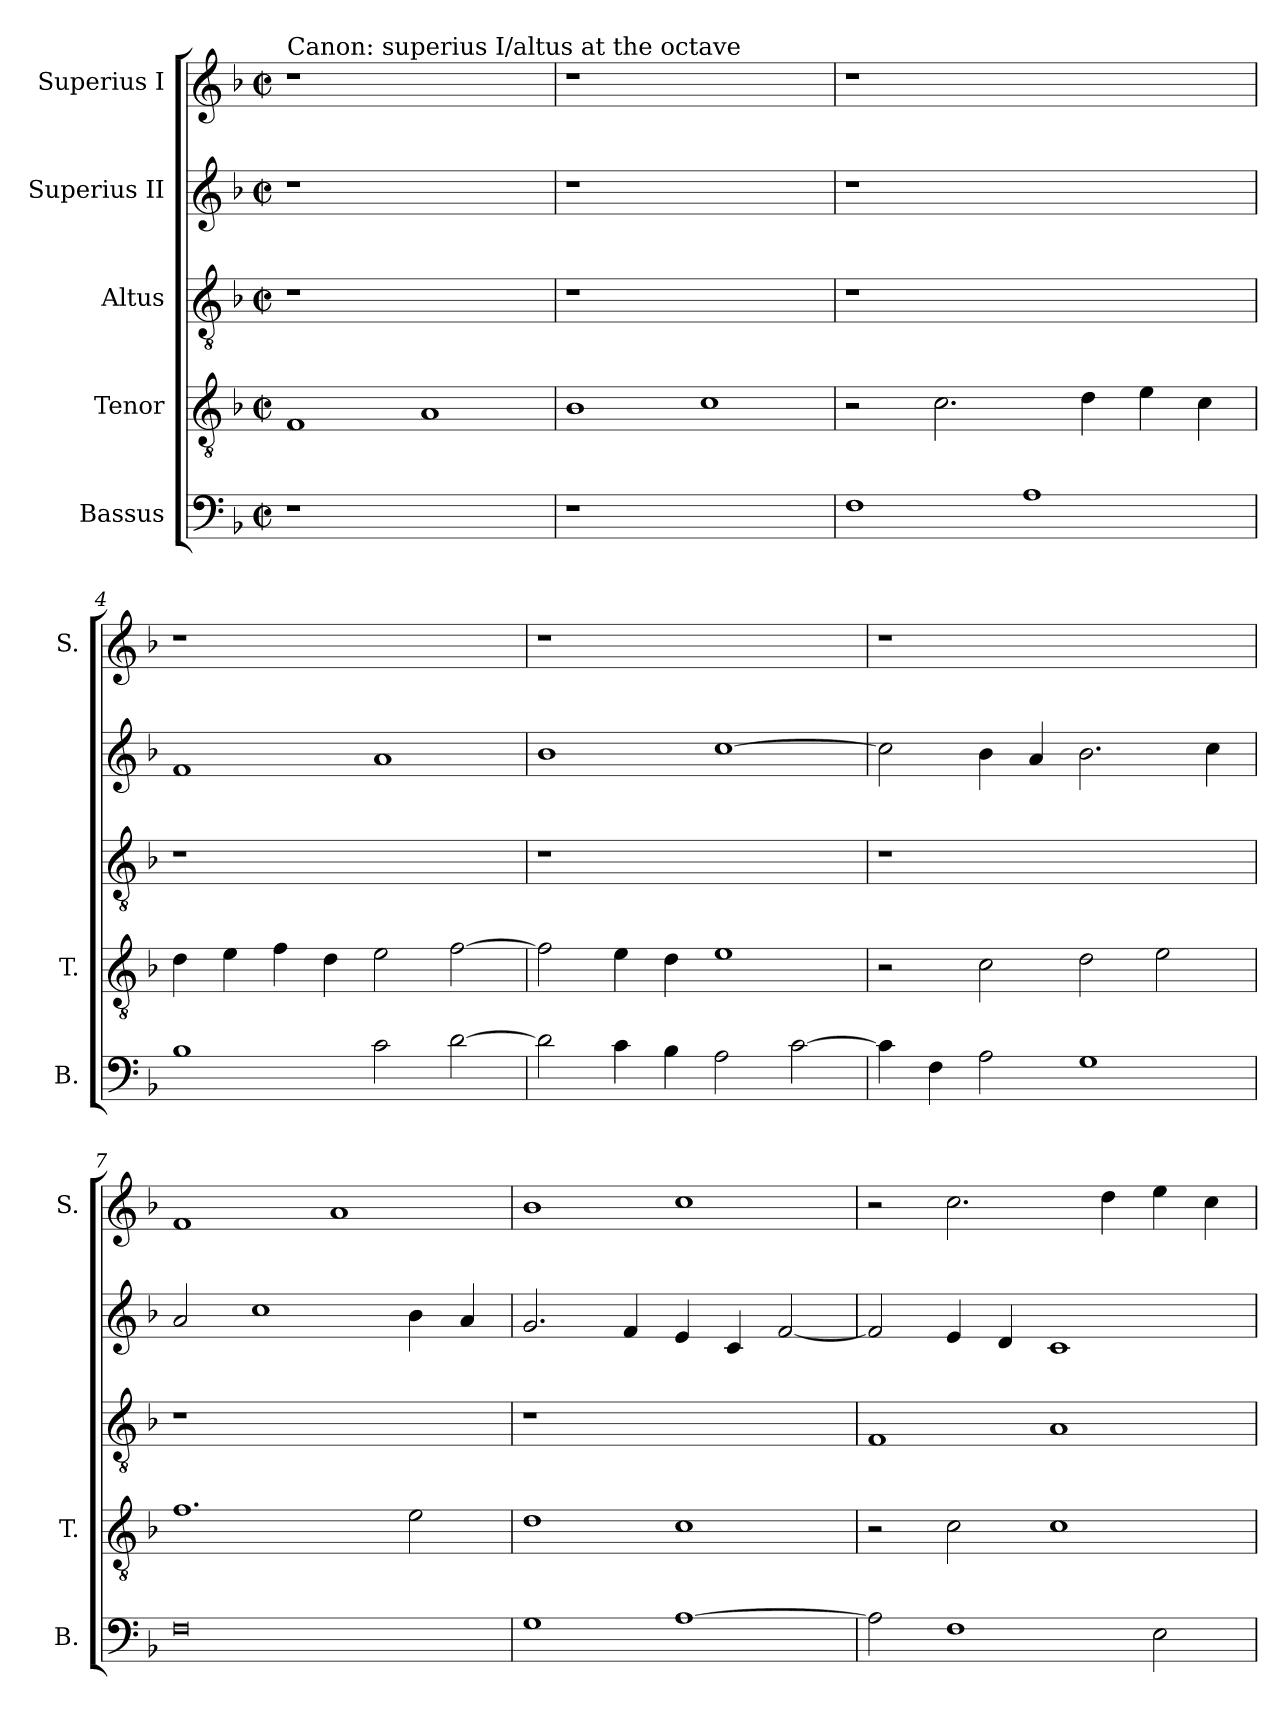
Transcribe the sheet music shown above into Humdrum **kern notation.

**kern	**kern	**kern	**kern	**kern
*part5	*part4	*part3	*part2	*part1
*staff5	*staff4	*staff3	*staff2	*staff1
*I"Bassus	*I"Tenor	*I"Altus	*I"Superius II	*I"Superius I
*I'B.	*I'T.	*	*	*I'S.
!!LO:PB:g=z
*clefF4	*clefGv2	*clefGv2	*clefG2	*clefG2
*	*ITrd7c12	*ITrd7c12	*	*
*k[b-]	*k[b-]	*k[b-]	*k[b-]	*k[b-]
*F:	*F:	*F:	*F:	*F:
*M2/2	*M2/2	*M2/2	*M2/2	*M2/2
*met(c|)	*met(c|)	*met(c|)	*met(c|)	*met(c|)
=1	=1	=1	=1	=1
!	!	!	!	!LO:TX:a:t=Canon&colon; superius I/altus at the octave
!LO:N:vis=1	!	!LO:N:vis=1	!LO:N:vis=1	!LO:N:vis=1
1r	1FFi	1r	1r	1r
1ryy	1AAi	1ryy	1ryy	1ryy
=2	=2	=2	=2	=2
!LO:N:vis=1	!	!LO:N:vis=1	!LO:N:vis=1	!LO:N:vis=1
1r	1BB-i	1r	1r	1r
1ryy	1Ci	1ryy	1ryy	1ryy
=3	=3	=3	=3	=3
!	!	!LO:N:vis=1	!LO:N:vis=1	!LO:N:vis=1
1Fi	2r	1r	1r	1r
.	2.Ci\	.	.	.
1Ai	.	1ryy	1ryy	1ryy
.	4Di\	.	.	.
.	4Ei\	.	.	.
.	4Ci\	.	.	.
=4	=4	=4	=4	=4
!	!	!LO:N:vis=1	!	!LO:N:vis=1
1B-i	4Di\	1r	1fi	1r
.	4Ei\	.	.	.
.	4Fi\	.	.	.
.	4Di\	.	.	.
2ci\	2Ei\	1ryy	1ai	1ryy
[>2di\	[>2Fi\	.	.	.
=5	=5	=5	=5	=5
!	!	!LO:N:vis=1	!	!LO:N:vis=1
2di\]	2Fi\]	1r	1b-i	1r
4ci\	4Ei\	.	.	.
4B-i\	4Di\	.	.	.
2Ai\	1Ei	1ryy	[>1cci	1ryy
[>2ci\	.	.	.	.
!!LO:LB:g=z
=6	=6	=6	=6	=6
!	!	!LO:N:vis=1	!	!LO:N:vis=1
4ci\]	2r	1r	2cci\]	1r
4Fi\	.	.	.	.
2Ai\	2Ci\	.	4b-i\	.
.	.	.	4ai/	.
1Gi	2Di\	1ryy	2.b-i\	1ryy
.	2Ei\	.	.	.
.	.	.	4cci\	.
=7	=7	=7	=7	=7
!	!	!LO:N:vis=1	!	!
0Fi	1.Fi	1r	2ai/	1fi
.	.	.	1cci	.
.	.	1ryy	.	1ai
.	2Ei\	.	4b-i\	.
.	.	.	4ai/	.
=8	=8	=8	=8	=8
!	!	!LO:N:vis=1	!	!
1Gi	1Di	1r	2.gi/	1b-i
.	.	.	4fi/	.
[>1Ai	1Ci	1ryy	4ei/	1cci
.	.	.	4ci/	.
.	.	.	[<2fi/	.
=9	=9	=9	=9	=9
2Ai\]	2r	1FFi	2fi/]	2r
1Fi	2Ci\	.	4ei/	2.cci\
.	.	.	4di/	.
.	1Ci	1AAi	1ci	.
.	.	.	.	4ddi\
2Ei\	.	.	.	4eei\
.	.	.	.	4cci\
=	=	=	=	=
*-	*-	*-	*-	*-
